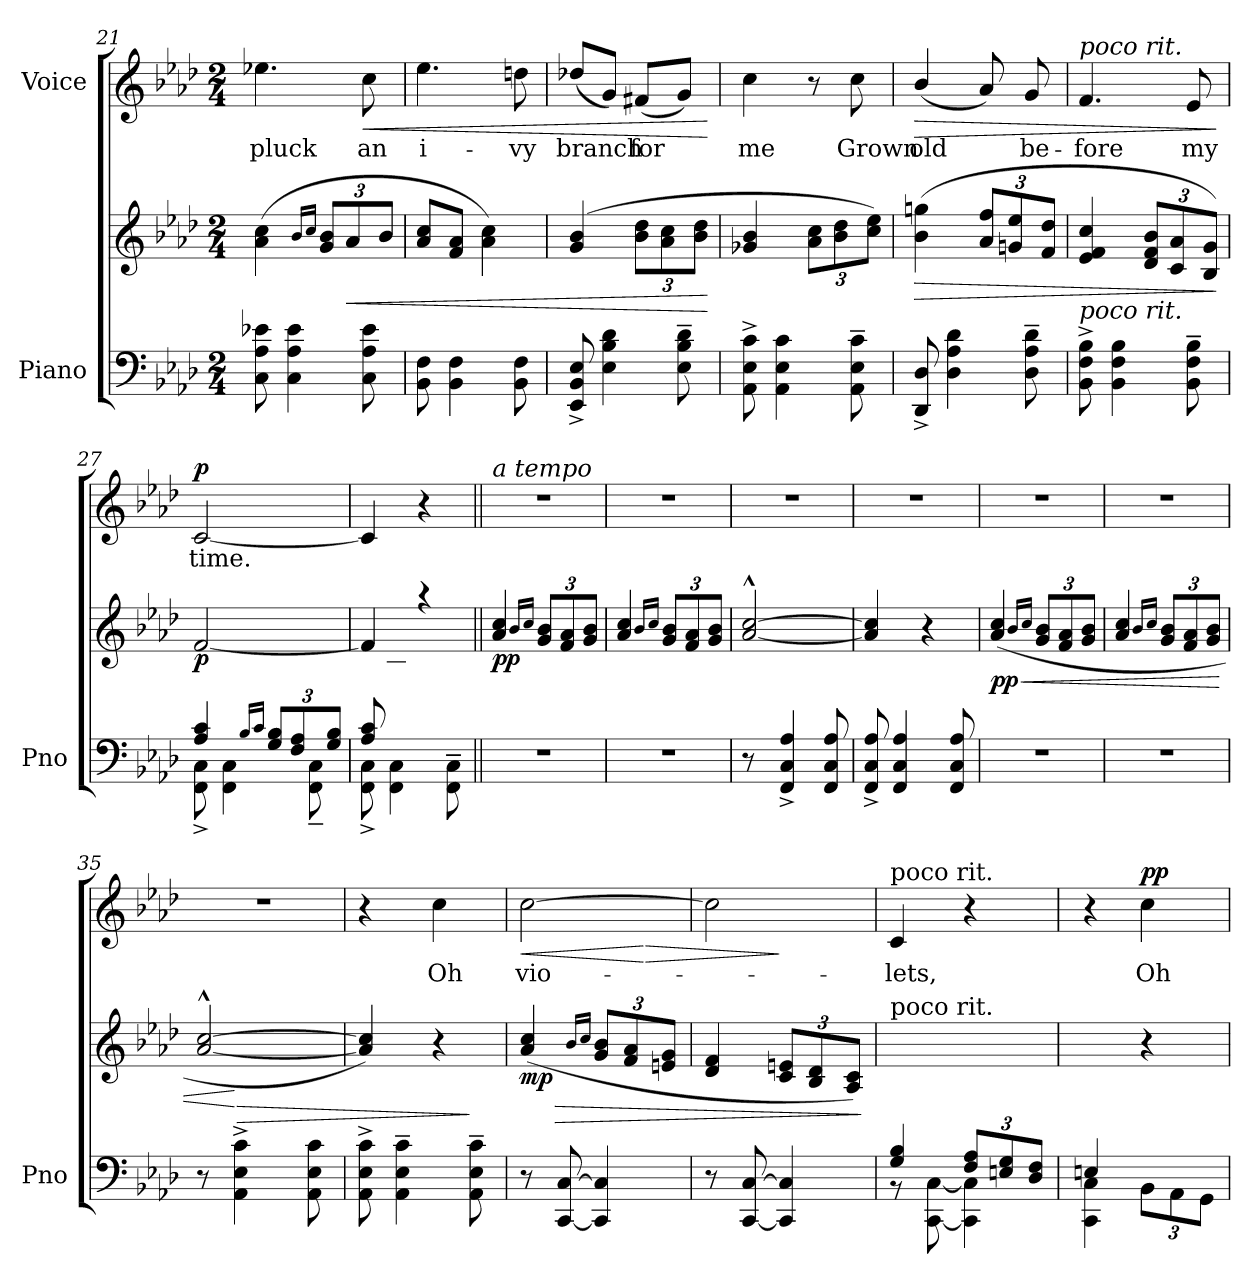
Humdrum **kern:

**kern	**kern	**dynam	**kern	**text	**dynam
*part2	*part2	*part2	*part1	*part1	*part1
*staff3	*staff2	*staff2/3	*staff1	*staff1	*staff1
*I"Piano	*	*	*I"Voice	*	*
*I'Pno	*	*	*	*	*
*clefF4	*clefG2	*	*clefG2	*	*
*k[b-e-a-d-]	*k[b-e-a-d-]	*	*k[b-e-a-d-]	*	*
*M2/4	*M2/4	*	*M2/4	*	*
=21	=21	=21	=21	=21	=21
8C\ 8A-\ 8e-X\	(<4a-\ 4cc\	.	4.ee-X\	pluck	.
4C\ 4A-\ 4e-\	.	.	.	.	.
.	16qb-/LL	.	.	.	.
.	16qcc/JJ	.	.	.	.
*	*Xbrackettup	*	*	*	*
.	12g/ 12b-/L	.	.	.	.
!	!	!LO:HP:b	!	!	!
.	12a-/	<	.	.	.
!	!	!	!	!	!LO:HP:b
8C\ 8A-\ 8e-\	.	.	8cc\	an	<
.	12b-/J	.	.	.	.
=22	=22	=22	=22	=22	=22
8BB-\ 8F\	8a-/ 8cc/L	.	4.ee-\	i-	.
4BB-\ 4F\	8f/ 8a-/J	.	.	.	.
.	4a-\ 4cc\)	.	.	.	.
8BB-\ 8F\	.	.	8ddn\	-vy	.
=23	=23	=23	=23	=23	=23
8EE-/^ 8BB-/^ 8E-/^	(4g/ 4b-/	.	(8dd-X/L	branch	.
4E-\ 4B-\ 4d-\	.	.	8g/J)	.	.
.	12b-\ 12dd-\L	.	(8f#X/L	for	.
.	12a-\ 12cc\	.	.	.	.
8E-\~ 8B-\~ 8d-\~	.	.	8g/J)	.	.
.	12b-\ 12dd-\J	.	.	.	.
.	.	[	.	.	[
=24	=24	=24	=24	=24	=24
8AA-\^ 8E-\^ 8c\^	4g-X/ 4b-/	.	4cc\	me	.
4AA-\ 4E-\ 4c\	.	.	.	.	.
.	12a-\ 12cc\L	.	8r	.	.
.	12b-\ 12dd-\	.	.	.	.
8AA-\~ 8E-\~ 8c\~	.	.	8cc\	Grown	.
.	12cc\ 12ee-\J)	.	.	.	.
=25	=25	=25	=25	=25	=25
!	!	!LO:HP:b	!	!	!LO:HP:b
8DD-/^ 8D-/^	(4b-\ 4ggn\	>	(4b-/	old	>
4D-\ 4A-\ 4d-\	.	.	.	.	.
.	12a-/ 12ff/L	.	8a-/)	.	.
.	12gn/ 12ee-/	.	.	.	.
8D-\~ 8A-\~ 8d-\~	.	.	8g/	be-	.
.	12f/ 12dd-/J	.	.	.	.
=26	=26	=26	=26	=26	=26
!	!	!	!LO:TX:a:i:t=poco rit.	!	!
!	!LO:TX:b:i:t=poco rit.	!	!	!	!
8BB-\^ 8F\^ 8B-\^	4e-/ 4f/ 4cc/	.	4.f/	-fore	.
4BB-\ 4F\ 4B-\	.	.	.	.	.
.	12d-/ 12f/ 12b-/L	.	.	.	.
.	12c/ 12a-/	.	.	.	.
8BB-\~ 8F\~ 8B-\~	.	.	8e-/	my	.
.	12B-/ 12g/J)	.	.	.	.
.	.	]	.	.	]
=27	=27	=27	=27	=27	=27
*^	*	*	*	*	*
!	!	!	!LO:DY:b	!	!	!LO:DY:a
(4A-/ 4c/	8FF\^ 8C\^	[<2f/	p	[2c/	time.	p
.	4FF\ 4C\	.	.	.	.	.
16qB-/LL	.	.	.	.	.	.
16qc/JJ	.	.	.	.	.	.
*Xbrackettup	*	*	*	*	*	*
12G/ 12B-/L	.	.	.	.	.	.
12F/ 12A-/	.	.	.	.	.	.
.	8FF\~ 8C\~	.	.	.	.	.
12G/ 12B-/J	.	.	.	.	.	.
=28	=28	=28	=28	=28	=28	=28
*	*	*^	*	*	*	*
8A-/ 8c/L	8FF\^ 8C\^	4f/]	8ryy	.	4c/]	.	.
4.ryy	4FF\ 4C\	.	8c\ 8f\	.	.	.	.
.	.	4r	8f\ 8a-\	.	4r	.	.
.	8FF\~ 8C\~	.	8a-\ 8cc\J)	.	.	.	.
=29||	=29||	=29||	=29||	=29||	=29||	=29||	=29||
!	!	!	!	!	!LO:TX:a:i:t=a tempo	!	!
!LO:TX:a:i:t=a tempo	!	!	!	!	!	!	!
!	!	!	!	!LO:DY:b	!	!	!
*v	*v	*	*	*	*	*	*
*	*v	*v	*	*	*	*
2r	4a-/ 4cc/	pp	2r	.	.
.	16qb-/LL	.	.	.	.
.	16qcc/JJ	.	.	.	.
.	12g/ 12b-/L	.	.	.	.
.	12f/ 12a-/	.	.	.	.
.	12g/ 12b-/J	.	.	.	.
=30	=30	=30	=30	=30	=30
2r	4a-/ 4cc/	.	2r	.	.
.	16qb-/LL	.	.	.	.
.	16qcc/JJ	.	.	.	.
.	12g/ 12b-/L	.	.	.	.
.	12f/ 12a-/	.	.	.	.
.	12g/ 12b-/J	.	.	.	.
=31	=31	=31	=31	=31	=31
*	*^	*	*	*	*
8r	[<2a-/^^ [2cc/^^	16ryy	.	2r	.	.
.	.	16ryy	.	.	.	.
4FF/^ 4C/^ 4A-/^	.	4.ryy	.	.	.	.
8FF/ 8C/ 8A-/	.	.	.	.	.	.
*	*v	*v	*	*	*	*
=32	=32	=32	=32	=32	=32
8FF/^ 8C/^ 8A-/^	4a-/] 4cc/]	.	2r	.	.
4FF/ 4C/ 4A-/	.	.	.	.	.
.	4r	.	.	.	.
8FF/ 8C/ 8A-/	.	.	.	.	.
=33	=33	=33	=33	=33	=33
!	!	!LO:HP:b	!	!	!
!	!	!LO:DY:n=1:b	!	!	!
2r	(4a-/ 4cc/	< pp	2r	.	.
.	16qb-/LL	.	.	.	.
.	16qcc/JJ	.	.	.	.
.	12g/ 12b-/L	.	.	.	.
.	12f/ 12a-/	.	.	.	.
.	12g/ 12b-/J	.	.	.	.
=34	=34	=34	=34	=34	=34
2r	4a-/ 4cc/	.	2r	.	.
.	16qb-/LL	.	.	.	.
.	16qcc/JJ	.	.	.	.
.	12g/ 12b-/L	.	.	.	.
.	12f/ 12a-/	.	.	.	.
.	12g/ 12b-/J	.	.	.	.
=35	=35	=35	=35	=35	=35
*	*^	*	*	*	*
8r	[<2a-/^^ [2cc/^^	8ryy	.	2r	.	.
!	!	!	!LO:HP:n=1:b	!	!	!
4AA-\^ 4E-\^ 4c\^	.	8ryy	[ >	.	.	.
.	.	4ryy	.	.	.	.
8AA-\ 8E-\ 8c\	.	.	.	.	.	.
=36	=36	=36	=36	=36	=36	=36
8AA-\^ 8E-\^ 8c\^	4a-/] 4cc/])	4ryy	.	4r	.	.
4AA-\~ 4E-\~ 4c\~	.	.	.	.	.	.
.	4r	8ryy	.	4cc\	Oh	.
8AA-\~ 8E-\~ 8c\~	.	8ryy	]	.	.	.
=37	=37	=37	=37	=37	=37	=37
!	!	!	!LO:HP:b	!	!	!LO:HP:b
*	*	*	*	*^	*	*
!	!	!	!LO:DY:n=1:b	!	!	!	!
*	*v	*v	*	*	*	*	*
8r	(4a-/ 4cc/	> mp	[2cc\	4ryy	vio-	<
[8CC/ [8C/	.	.	.	.	.	.
.	16qb-/LL	.	.	.	.	.
.	16qcc/JJ	.	.	.	.	.
4CC/] 4C/]	12g/ 12b-/L	.	.	8ryy	.	.
.	12f/ 12a-/	.	.	.	.	.
!	!	!	!	!	!	!LO:HP:n=1:b
.	.	.	.	8ryy	.	[ >
.	12en/ 12g/J	.	.	.	.	.
=38	=38	=38	=38	=38	=38	=38
8r	4d-/ 4f/	.	2cc\]	4ryy	.	.
[8CC/ [8C/	.	.	.	.	.	.
4CC/] 4C/]	12c/ 12en/L	.	.	8ryy	.	]
.	12B-/ 12d-/	.	.	.	.	.
.	.	.	.	8ryy	.	.
.	12A-/ 12c/J)	.	.	.	.	.
*	*	*	*v	*v	*	*
.	.	]	.	.	.
=39	=39	=39	=39	=39	=39
*^	*	*	*	*	*
!	!	!	!	!LO:TX:a:t=poco rit.	!	!
!	!	!LO:TX:a:t=poco rit.	!	!	!	!
4G/ 4B-/	8r	2ryy	.	4c/	-lets,	.
.	[8CC\ [8C\	.	.	.	.	.
12F/ 12A-/L	4CC\] 4C\]	.	.	4r	.	.
12En/ 12G/	.	.	.	.	.	.
12D-/ 12F/J	.	.	.	.	.	.
=40	=40	=40	=40	=40	=40	=40
4En/	4CC\ 4C\	4ryy	.	4r	.	.
!	!	!	!	!	!	!LO:DY:a
4ryy	12BB-\L	4r	.	4cc\	Oh	pp
.	12AA-\	.	.	.	.	.
.	12GG\J	.	.	.	.	.
*v	*v	*	*	*	*	*
=	=	=	=	=	=
*-	*-	*-	*-	*-	*-
